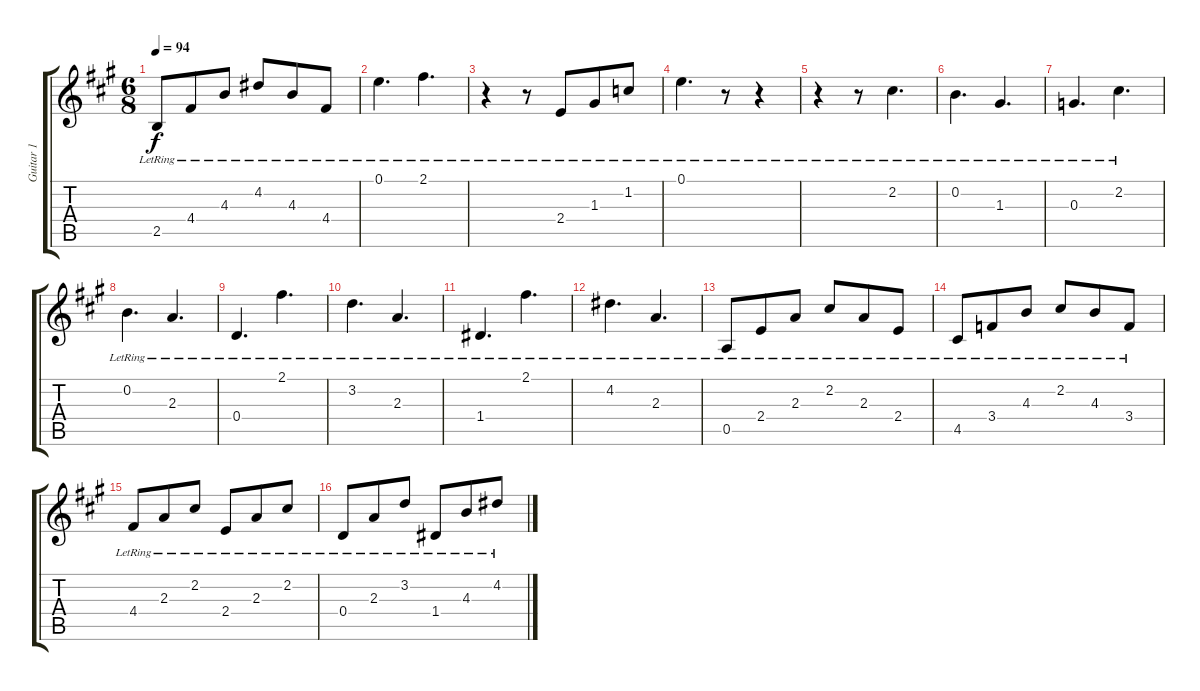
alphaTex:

\track ("Guitar 1" "Guitar 1") {instrument electricguitarclean}
\staff {score tabs}
\tuning (E4 B3 G3 D3 A2 E2) {hide}
\ts (6 8)
\tempo 94
\clef g2
\ks a
2.5{lr}.8{dy f} 4.4{lr}.8 4.3{lr}.8 4.2{lr}.8 4.3{lr}.8 4.4{lr}.8 |
0.1{lr}.4{d} 2.1{lr}.4{d} |
r.4 r.8 2.4{lr}.8 1.3{lr}.8 1.2{lr}.8 |
0.1{lr}.4{d} r.8 r.4 |
r.4 r.8 2.2{lr}.4{d} |
0.2{lr}.4{d} 1.3{lr}.4{d} |
0.3{lr}.4{d} 2.2{lr}.4{d} |
0.2{lr}.4{d} 2.3{lr}.4{d} |
0.4{lr}.4{d} 2.1{lr}.4{d} |
3.2{lr}.4{d} 2.3{lr}.4{d} |
1.4{lr}.4{d} 2.1{lr}.4{d} |
4.2{lr}.4{d} 2.3{lr}.4{d} |
0.5{lr}.8 2.4{lr}.8 2.3{lr}.8 2.2{lr}.8 2.3{lr}.8 2.4{lr}.8 |
4.5{lr}.8 3.4{lr}.8 4.3{lr}.8 2.2{lr}.8 4.3{lr}.8 3.4{lr}.8 |
4.4{lr}.8 2.3{lr}.8 2.2{lr}.8 2.4{lr}.8 2.3{lr}.8 2.2{lr}.8 |
0.4{lr}.8 2.3{lr}.8 3.2{lr}.8 1.4{lr}.8 4.3{lr}.8 4.2{lr}.8
